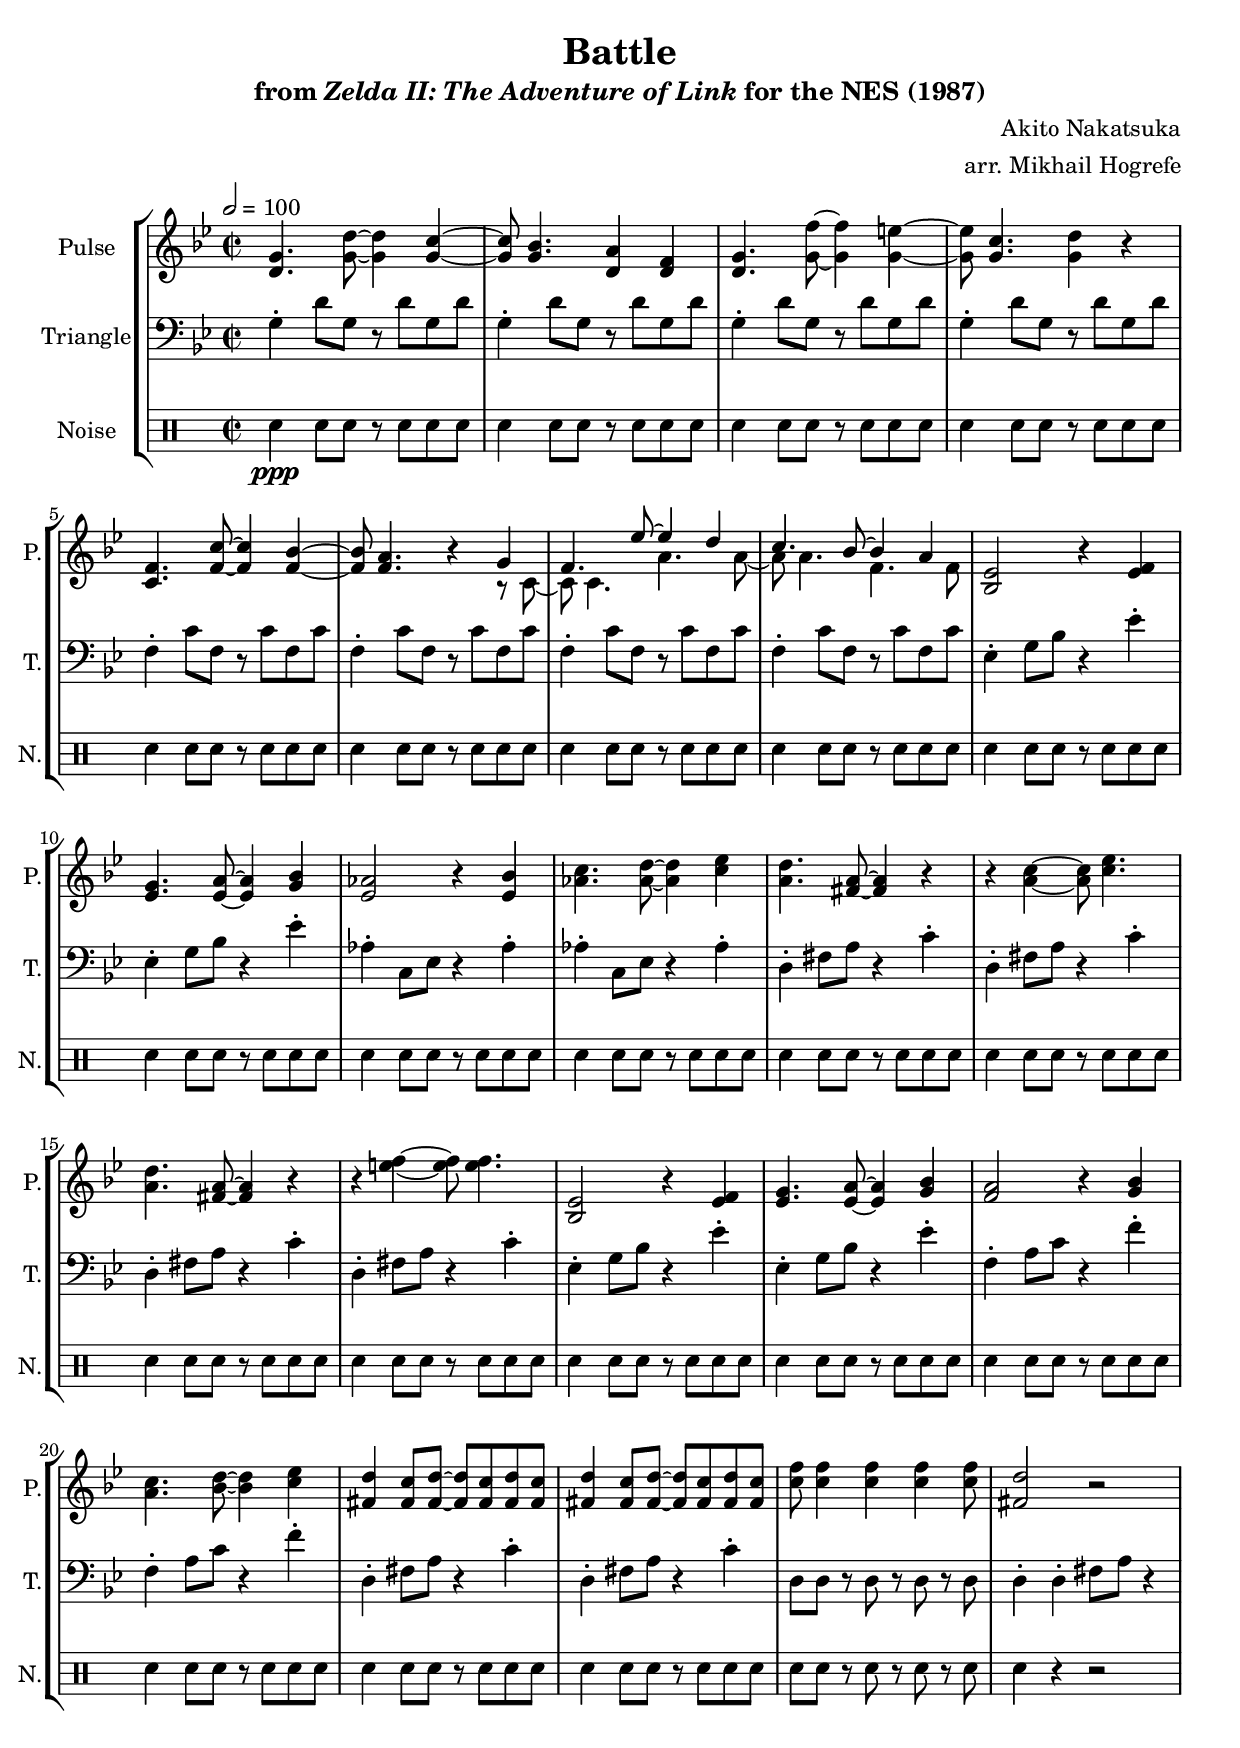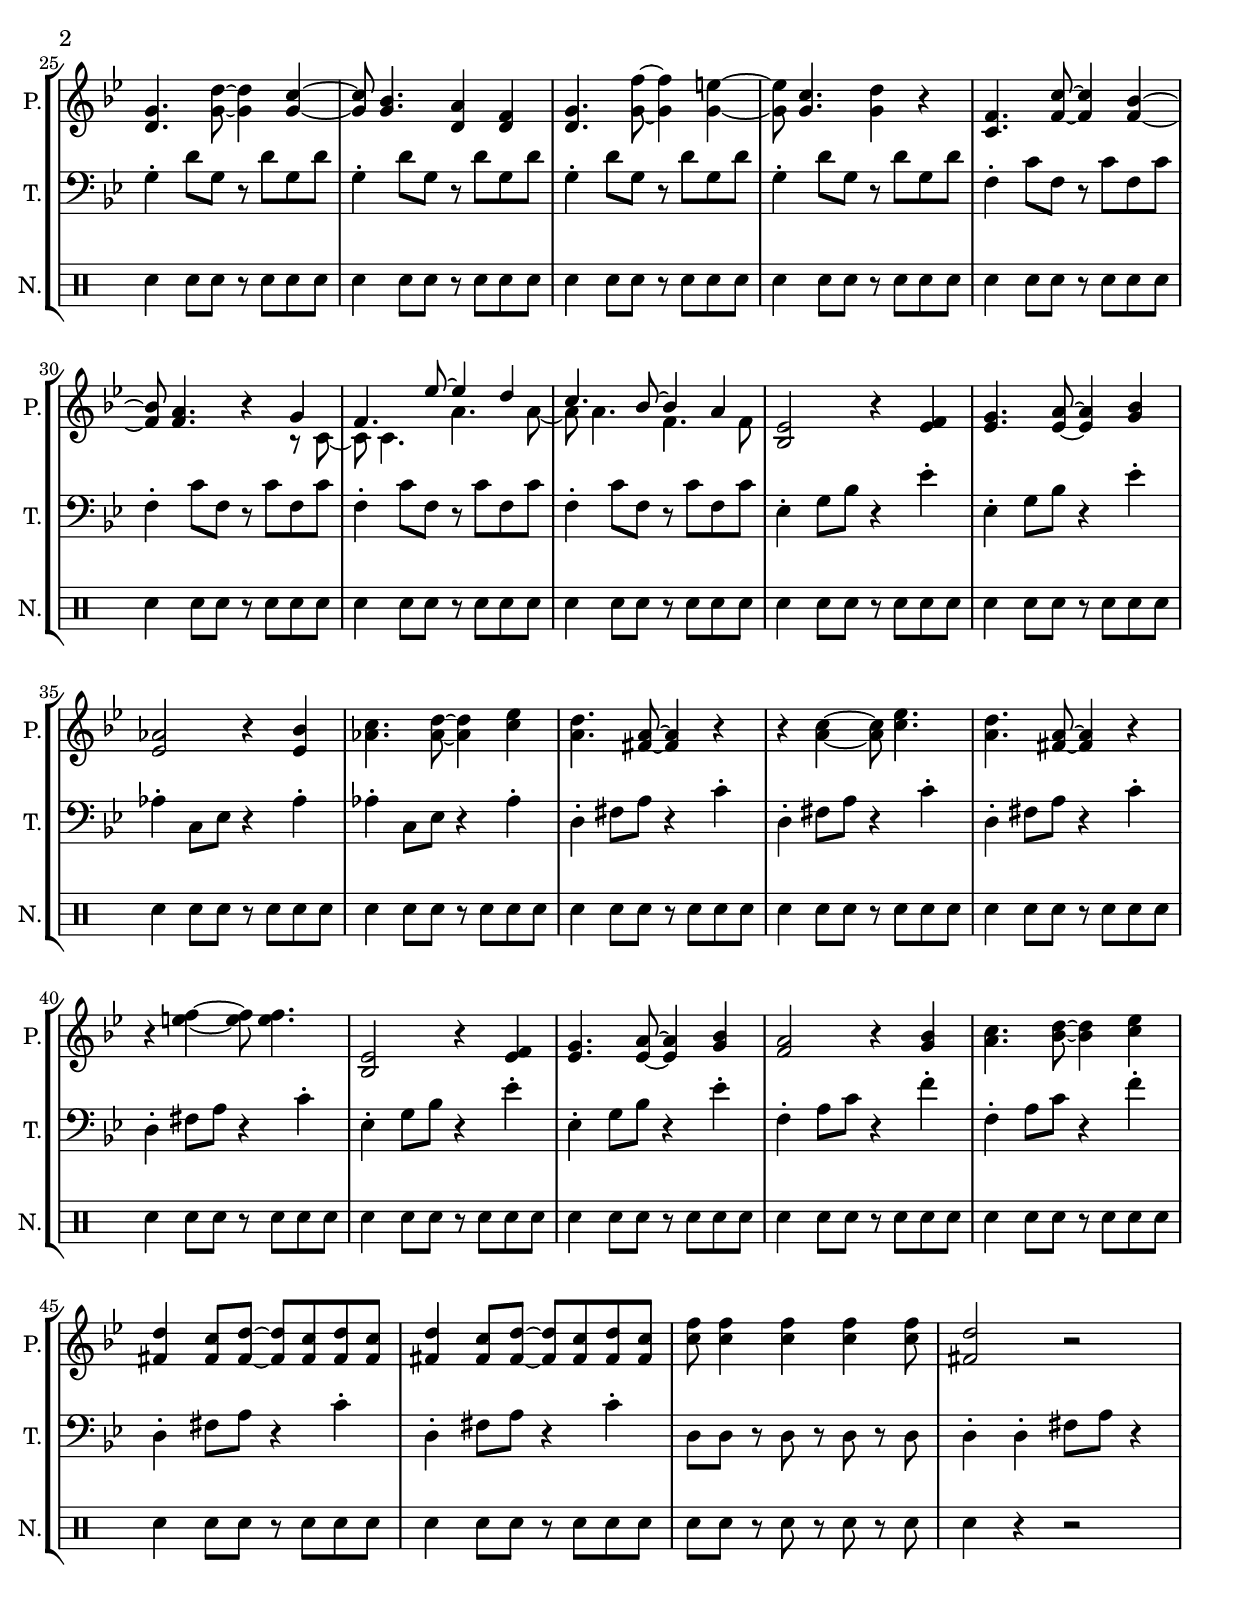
\version "2.22.0"

smaller = {
    \set fontSize = #-3
    \override Stem #'length-fraction = #0.56
    \override Beam #'thickness = #0.2688
    \override Beam #'length-fraction = #0.56
}

\book {
    \header {
        title = "Battle"
        subtitle = \markup { "from" {\italic "Zelda II: The Adventure of Link"} "for the NES (1987)" }
        composer = "Akito Nakatsuka"
        arranger = "arr. Mikhail Hogrefe"
    }

    \score {
        {
            \new StaffGroup <<
                \new Staff \relative c' {
                    \set Staff.instrumentName = "Pulse"
                    \set Staff.shortInstrumentName = "P."
\time 2/2
\tempo 2 = 100
\key g \minor
<d g>4. <g d'>8 ~ 4 <g c> ~ |
<g c>8 <g bes>4. <d a'>4 <d f> |
<d g>4. <g f'>8 ~ 4 <g e'> ~ |
<g e'>8 <g c>4. <g d'>4 r |
<c, f>4. <f c'>8 ~ 4 <f bes> ~ |
<f bes>8 <f a>4. r4
<<{
g4 |
f4. ees'8 ~ ees4 d |
c4. bes8 ~ bes4 a |
}\\{
r8 c, ~ |
c8 c4. a'4. a8 ~ |
a8 a4. f f8 |
}>>
<bes, ees>2 r4 <ees f> |
<ees g>4. <ees a>8 ~ 4 <g bes> |
<ees aes>2 r4 <ees bes'> |
<aes c>4. <aes d>8 ~ 4 <c ees> |
<a d>4. <fis a>8 ~ 4 r |
r4 <a c> ~ 8 <c ees>4. |
<a d>4. <fis a>8 ~ 4 r |
r4 <e' f> ~ 8 4. |
<bes, ees>2 r4 <ees f> |
<ees g>4. <ees a>8 ~ 4 <g bes> |
<f a>2 r4 <g bes> |
<a c>4. <bes d>8 ~ <bes d>4 <c ees> |
<fis, d'>4 <fis c'>8 <fis d'> ~ 8 <fis c'> <fis d'> <fis c'> |
<fis d'>4 <fis c'>8 <fis d'> ~ 8 <fis c'> <fis d'> <fis c'> |
<c' f>8 4 4 4 8 |
<fis, d'>2 r |
<d g>4. <g d'>8 ~ 4 <g c> ~ |
<g c>8 <g bes>4. <d a'>4 <d f> |
<d g>4. <g f'>8 ~ 4 <g e'> ~ |
<g e'>8 <g c>4. <g d'>4 r |
<c, f>4. <f c'>8 ~ 4 <f bes> ~ |
<f bes>8 <f a>4. r4
<<{
g4 |
f4. ees'8 ~ ees4 d |
c4. bes8 ~ bes4 a |
}\\{
r8 c, ~ |
c8 c4. a'4. a8 ~ |
a8 a4. f f8 |
}>>
<bes, ees>2 r4 <ees f> |
<ees g>4. <ees a>8 ~ 4 <g bes> |
<ees aes>2 r4 <ees bes'> |
<aes c>4. <aes d>8 ~ 4 <c ees> |
<a d>4. <fis a>8 ~ 4 r |
r4 <a c> ~ 8 <c ees>4. |
<a d>4. <fis a>8 ~ 4 r |
r4 <e' f> ~ 8 4. |
<bes, ees>2 r4 <ees f> |
<ees g>4. <ees a>8 ~ 4 <g bes> |
<f a>2 r4 <g bes> |
<a c>4. <bes d>8 ~ <bes d>4 <c ees> |
<fis, d'>4 <fis c'>8 <fis d'> ~ 8 <fis c'> <fis d'> <fis c'> |
<fis d'>4 <fis c'>8 <fis d'> ~ 8 <fis c'> <fis d'> <fis c'> |
<c' f>8 4 4 4 8 |
<fis, d'>2 r |
                }

                \new Staff \relative c' {
                    \set Staff.instrumentName = "Triangle"
                    \set Staff.shortInstrumentName = "T."
\clef bass
\key g \minor
g4-. d'8 g, r d' g, d' |
g,4-. d'8 g, r d' g, d' |
g,4-. d'8 g, r d' g, d' |
g,4-. d'8 g, r d' g, d' |
f,4-. c'8 f, r c' f, c' |
f,4-. c'8 f, r c' f, c' |
f,4-. c'8 f, r c' f, c' |
f,4-. c'8 f, r c' f, c' |
ees,4-. g8 bes r4 ees-. |
ees,4-. g8 bes r4 ees-. |
aes,4-. c,8 ees r4 aes-. |
aes4-. c,8 ees r4 aes-. |
d,4-. fis8 a r4 c-. |
d,4-. fis8 a r4 c-. |
d,4-. fis8 a r4 c-. |
d,4-. fis8 a r4 c-. |
ees,4-. g8 bes r4 ees-. |
ees,4-. g8 bes r4 ees-. |
f,4-. a8 c r4 f-. |
f,4-. a8 c r4 f-. |
d,4-. fis8 a r4 c-. |
d,4-. fis8 a r4 c-. |
d,8 d r d r d r d |
d4-. d-. fis8 a r4 |
g4-. d'8 g, r d' g, d' |
g,4-. d'8 g, r d' g, d' |
g,4-. d'8 g, r d' g, d' |
g,4-. d'8 g, r d' g, d' |
f,4-. c'8 f, r c' f, c' |
f,4-. c'8 f, r c' f, c' |
f,4-. c'8 f, r c' f, c' |
f,4-. c'8 f, r c' f, c' |
ees,4-. g8 bes r4 ees-. |
ees,4-. g8 bes r4 ees-. |
aes,4-. c,8 ees r4 aes-. |
aes4-. c,8 ees r4 aes-. |
d,4-. fis8 a r4 c-. |
d,4-. fis8 a r4 c-. |
d,4-. fis8 a r4 c-. |
d,4-. fis8 a r4 c-. |
ees,4-. g8 bes r4 ees-. |
ees,4-. g8 bes r4 ees-. |
f,4-. a8 c r4 f-. |
f,4-. a8 c r4 f-. |
d,4-. fis8 a r4 c-. |
d,4-. fis8 a r4 c-. |
d,8 d r d r d r d |
d4-. d-. fis8 a r4 |
                }

                \new DrumStaff {
                    \drummode {
                        \set Staff.instrumentName="Noise"
                        \set Staff.shortInstrumentName="N."
sn4\ppp sn8 sn r sn sn sn |
sn4 sn8 sn r sn sn sn |
sn4 sn8 sn r sn sn sn |
sn4 sn8 sn r sn sn sn |
sn4 sn8 sn r sn sn sn |
sn4 sn8 sn r sn sn sn |
sn4 sn8 sn r sn sn sn |
sn4 sn8 sn r sn sn sn |
sn4 sn8 sn r sn sn sn |
sn4 sn8 sn r sn sn sn |
sn4 sn8 sn r sn sn sn |
sn4 sn8 sn r sn sn sn |
sn4 sn8 sn r sn sn sn |
sn4 sn8 sn r sn sn sn |
sn4 sn8 sn r sn sn sn |
sn4 sn8 sn r sn sn sn |
sn4 sn8 sn r sn sn sn |
sn4 sn8 sn r sn sn sn |
sn4 sn8 sn r sn sn sn |
sn4 sn8 sn r sn sn sn |
sn4 sn8 sn r sn sn sn |
sn4 sn8 sn r sn sn sn |
sn8 sn r sn r sn r sn |
sn4 r r2 |
sn4 sn8 sn r sn sn sn |
sn4 sn8 sn r sn sn sn |
sn4 sn8 sn r sn sn sn |
sn4 sn8 sn r sn sn sn |
sn4 sn8 sn r sn sn sn |
sn4 sn8 sn r sn sn sn |
sn4 sn8 sn r sn sn sn |
sn4 sn8 sn r sn sn sn |
sn4 sn8 sn r sn sn sn |
sn4 sn8 sn r sn sn sn |
sn4 sn8 sn r sn sn sn |
sn4 sn8 sn r sn sn sn |
sn4 sn8 sn r sn sn sn |
sn4 sn8 sn r sn sn sn |
sn4 sn8 sn r sn sn sn |
sn4 sn8 sn r sn sn sn |
sn4 sn8 sn r sn sn sn |
sn4 sn8 sn r sn sn sn |
sn4 sn8 sn r sn sn sn |
sn4 sn8 sn r sn sn sn |
sn4 sn8 sn r sn sn sn |
sn4 sn8 sn r sn sn sn |
sn8 sn r sn r sn r sn |
sn4 r r2 |
                    }
                }
            >>
        }
        \midi {}
        \layout {
            \context {
                \Staff
                \RemoveEmptyStaves
            }
            \context {
                \DrumStaff
                \RemoveEmptyStaves
            }
        }
    }
}
